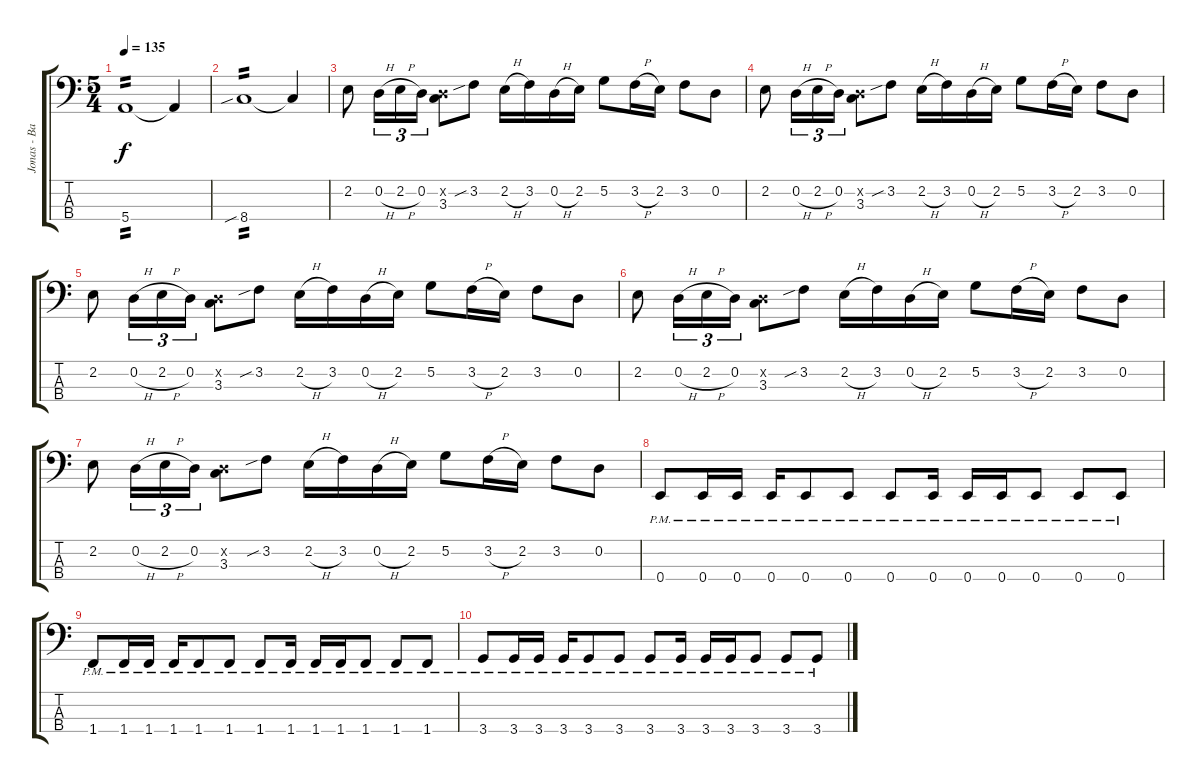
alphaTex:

\track ("Jonas - Bass" "Jonas - Ba") {instrument electricbasspick}
\staff {score tabs}
\tuning (G2 D2 A1 E1) {hide}
\ts (5 4)
\tempo 135
\clef f4
\ks c
5.4.1{tp 2 dy f} 5.4{t}.4 |
8.4{sib}.1{tp 2} 8.4{t}.4 |
2.2.8 0.2{h}.16{tu (3 2)} 2.2{h}.16{tu (3 2)} 0.2.16{tu (3 2)} (0.2{x} 3.3).8 3.2{sib}.8 2.2{h}.16 3.2.16 0.2{h}.16 2.2.16 5.2.8 3.2{h}.16 2.2.16 3.2.8 0.2.8 |
2.2.8 0.2{h}.16{tu (3 2)} 2.2{h}.16{tu (3 2)} 0.2.16{tu (3 2)} (0.2{x} 3.3).8 3.2{sib}.8 2.2{h}.16 3.2.16 0.2{h}.16 2.2.16 5.2.8 3.2{h}.16 2.2.16 3.2.8 0.2.8 |
2.2.8 0.2{h}.16{tu (3 2)} 2.2{h}.16{tu (3 2)} 0.2.16{tu (3 2)} (0.2{x} 3.3).8 3.2{sib}.8 2.2{h}.16 3.2.16 0.2{h}.16 2.2.16 5.2.8 3.2{h}.16 2.2.16 3.2.8 0.2.8 |
2.2.8 0.2{h}.16{tu (3 2)} 2.2{h}.16{tu (3 2)} 0.2.16{tu (3 2)} (0.2{x} 3.3).8 3.2{sib}.8 2.2{h}.16 3.2.16 0.2{h}.16 2.2.16 5.2.8 3.2{h}.16 2.2.16 3.2.8 0.2.8 |
2.2.8 0.2{h}.16{tu (3 2)} 2.2{h}.16{tu (3 2)} 0.2.16{tu (3 2)} (0.2{x} 3.3).8 3.2{sib}.8 2.2{h}.16 3.2.16 0.2{h}.16 2.2.16 5.2.8 3.2{h}.16 2.2.16 3.2.8 0.2.8 |
0.4{pm}.8 0.4{pm}.16 0.4{pm}.16 0.4{pm}.16 0.4{pm}.8 0.4{pm}.8 0.4{pm}.8 0.4{pm}.16 0.4{pm}.16 0.4{pm}.16 0.4{pm}.8 0.4{pm}.8 0.4{pm}.8 |
1.4{pm}.8 1.4{pm}.16 1.4{pm}.16 1.4{pm}.16 1.4{pm}.8 1.4{pm}.8 1.4{pm}.8 1.4{pm}.16 1.4{pm}.16 1.4{pm}.16 1.4{pm}.8 1.4{pm}.8 1.4{pm}.8 |
3.4{pm}.8 3.4{pm}.16 3.4{pm}.16 3.4{pm}.16 3.4{pm}.8 3.4{pm}.8 3.4{pm}.8 3.4{pm}.16 3.4{pm}.16 3.4{pm}.16 3.4{pm}.8 3.4{pm}.8 3.4{pm}.8
